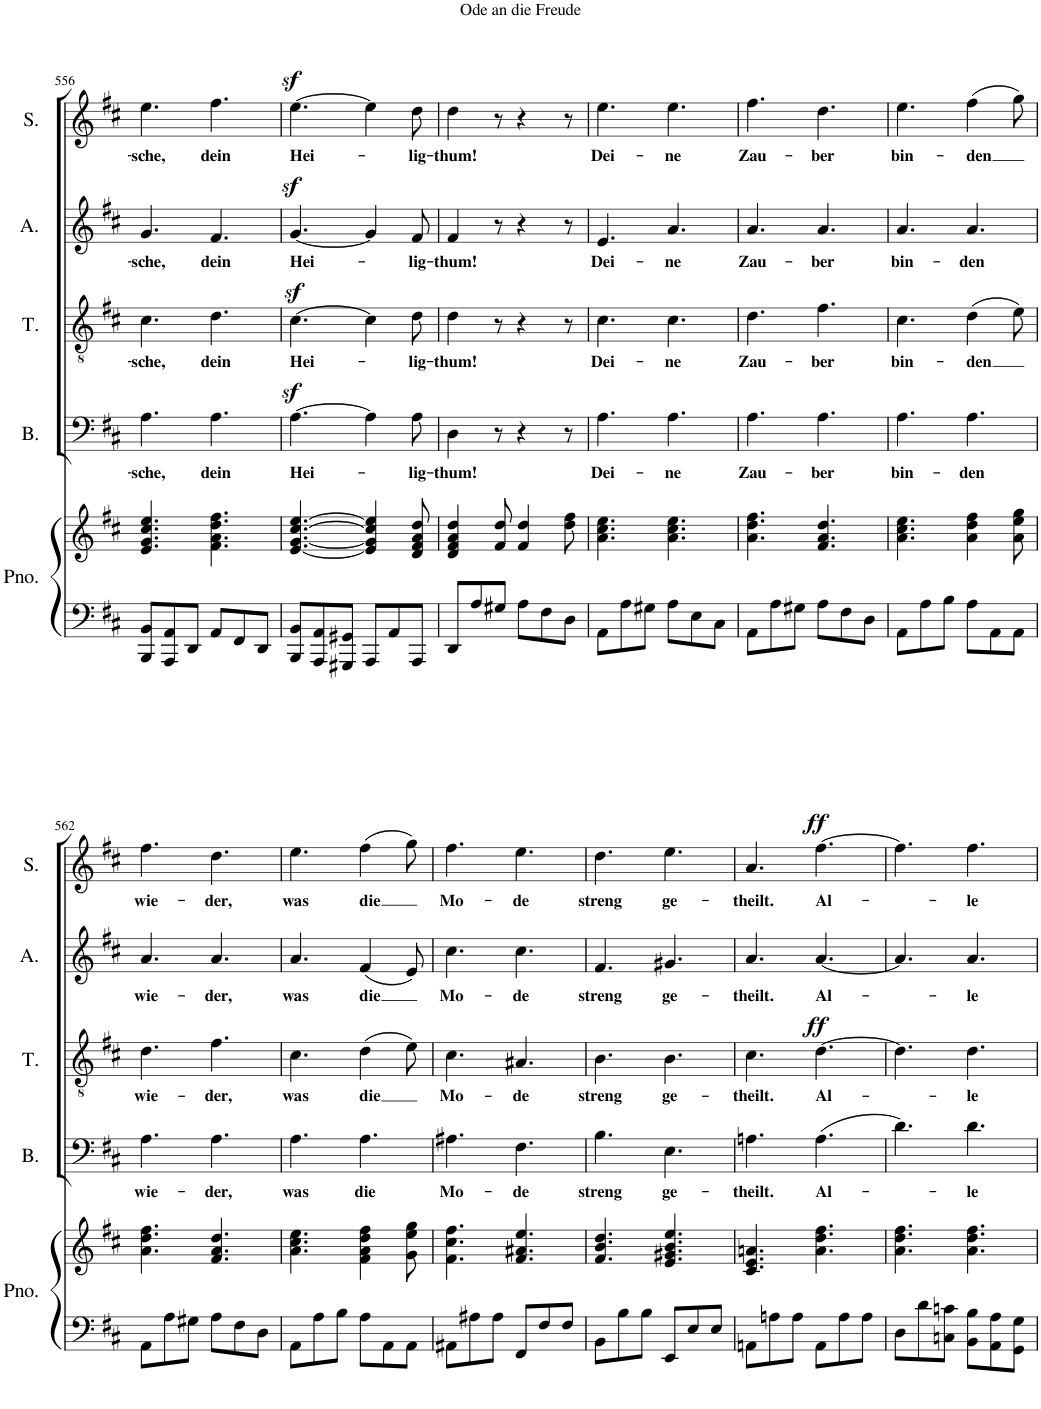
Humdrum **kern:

**kern	**kern	**kern	**text	**kern	**text	**dynam	**kern	**text	**kern	**text	**dynam
*part5	*part5	*part4	*part4	*part3	*part3	*part3	*part2	*part2	*part1	*part1	*part1
*staff6	*staff5	*staff4	*staff4	*staff3	*staff3	*staff3	*staff2	*staff2	*staff1	*staff1	*staff1
*I"Piano	*	*I"Bass	*	*I"Tenor	*	*	*I"Alto	*	*I"Soprano	*	*
*I'Pno.	*	*I'B.	*	*I'T.	*	*	*I'A.	*	*I'S.	*	*
!!LO:PB:g=z
*clefF4	*clefG2	*clefF4	*	*clefGv2	*	*	*clefG2	*	*clefG2	*	*
*k[f#c#]	*k[f#c#]	*k[f#c#]	*	*k[f#c#]	*	*	*k[f#c#]	*	*k[f#c#]	*	*
*M6/8	*M6/8	*M6/8	*	*M6/8	*	*	*M6/8	*	*M6/8	*	*
=556	=556	=556	=556	=556	=556	=556	=556	=556	=556	=556	=556
!	!	!	!LO:LY:b	!	!LO:LY:b	!	!	!LO:LY:b	!	!LO:LY:b	!
8BBB/ 8BB/L	4.e/ 4.g/ 4.cc#/ 4.ee/	4.A\	-sche,	4.c#\	-sche,	.	4.g/	-sche,	4.ee\	-sche,	.
8AAA/ 8AA/	.	.	.	.	.	.	.	.	.	.	.
8DD/J	.	.	.	.	.	.	.	.	.	.	.
!	!	!	!LO:LY:b	!	!LO:LY:b	!	!	!LO:LY:b	!	!LO:LY:b	!
8AA/L	4.f#\ 4.a\ 4.dd\ 4.ff#\	4.A\	dein	4.d\	dein	.	4.f#/	dein	4.ff#\	dein	.
8FF#/	.	.	.	.	.	.	.	.	.	.	.
8DD/J	.	.	.	.	.	.	.	.	.	.	.
=557	=557	=557	=557	=557	=557	=557	=557	=557	=557	=557	=557
!	!	!	!LO:LY:b	!	!LO:LY:b	!	!	!LO:LY:b	!	!LO:LY:b	!
8BBB/ 8BB/L	[4.e/ [4.g/ [4.cc#/ [4.ee/	[4.Az>\	Hei-	[4.c#z>\	Hei-	.	[4.gz>/	Hei-	[4.eez>\	Hei-	.
8AAA/ 8AA/	.	.	.	.	.	.	.	.	.	.	.
8GGG#X/ 8GG#X/J	.	.	.	.	.	.	.	.	.	.	.
8AAA/L	4e/] 4g/] 4cc#/] 4ee/]	4A\]	.	4c#\]	.	.	4g/]	.	4ee\]	.	.
8AA/	.	.	.	.	.	.	.	.	.	.	.
!	!	!	!LO:LY:b	!	!LO:LY:b	!	!	!LO:LY:b	!	!LO:LY:b	!
8AAA/J	8d/ 8f#/ 8a/ 8dd/	8A\	-lig-	8d\	-lig-	.	8f#/	-lig-	8dd\	-lig-	.
=558	=558	=558	=558	=558	=558	=558	=558	=558	=558	=558	=558
!	!	!	!LO:LY:b	!	!LO:LY:b	!	!	!LO:LY:b	!	!LO:LY:b	!
8DD/L	4d/ 4f#/ 4a/ 4dd/	4D\	-thum!	4d\	-thum!	.	4f#/	-thum!	4dd\	-thum!	.
8A/	.	.	.	.	.	.	.	.	.	.	.
8G#X/J	8f#/ 8dd/	8r	.	8r	.	.	8r	.	8r	.	.
8A\L	4f#/ 4dd/	4r	.	4r	.	.	4r	.	4r	.	.
8F#\	.	.	.	.	.	.	.	.	.	.	.
8D\J	8dd\ 8ff#\	8r	.	8r	.	.	8r	.	8r	.	.
=559	=559	=559	=559	=559	=559	=559	=559	=559	=559	=559	=559
!	!	!	!LO:LY:b	!	!LO:LY:b	!	!	!LO:LY:b	!	!LO:LY:b	!
8AA\L	4.a\ 4.cc#\ 4.ee\	4.A\	Dei-	4.c#\	Dei-	.	4.e/	Dei-	4.ee\	Dei-	.
8A\	.	.	.	.	.	.	.	.	.	.	.
8G#X\J	.	.	.	.	.	.	.	.	.	.	.
!	!	!	!LO:LY:b	!	!LO:LY:b	!	!	!LO:LY:b	!	!LO:LY:b	!
8A\L	4.a\ 4.cc#\ 4.ee\	4.A\	-ne	4.c#\	-ne	.	4.a/	-ne	4.ee\	-ne	.
8E\	.	.	.	.	.	.	.	.	.	.	.
8C#\J	.	.	.	.	.	.	.	.	.	.	.
=560	=560	=560	=560	=560	=560	=560	=560	=560	=560	=560	=560
!	!	!	!LO:LY:b	!	!LO:LY:b	!	!	!LO:LY:b	!	!LO:LY:b	!
8AA\L	4.a\ 4.dd\ 4.ff#\	4.A\	Zau-	4.d\	Zau-	.	4.a/	Zau-	4.ff#\	Zau-	.
8A\	.	.	.	.	.	.	.	.	.	.	.
8G#X\J	.	.	.	.	.	.	.	.	.	.	.
!	!	!	!LO:LY:b	!	!LO:LY:b	!	!	!LO:LY:b	!	!LO:LY:b	!
8A\L	4.f#/ 4.a/ 4.dd/	4.A\	-ber	4.f#\	-ber	.	4.a/	-ber	4.dd\	-ber	.
8F#\	.	.	.	.	.	.	.	.	.	.	.
8D\J	.	.	.	.	.	.	.	.	.	.	.
=561	=561	=561	=561	=561	=561	=561	=561	=561	=561	=561	=561
!	!	!	!LO:LY:b	!	!LO:LY:b	!	!	!LO:LY:b	!	!LO:LY:b	!
8AA\L	4.a\ 4.cc#\ 4.ee\	4.A\	bin-	4.c#\	bin-	.	4.a/	bin-	4.ee\	bin-	.
8A\	.	.	.	.	.	.	.	.	.	.	.
8B\J	.	.	.	.	.	.	.	.	.	.	.
!	!	!	!LO:LY:b	!	!LO:LY:b	!	!	!LO:LY:b	!	!LO:LY:b	!
8A\L	4a\ 4dd\ 4ff#\	4.A\	-den	(4d\	-den	.	4.a/	-den	(4ff#\	-den	.
8AA\	.	.	.	.	.	.	.	.	.	.	.
8AA\J	8a\ 8ee\ 8gg\	.	.	8e\)	.	.	.	.	8gg\)	.	.
!!LO:LB:g=z
=562	=562	=562	=562	=562	=562	=562	=562	=562	=562	=562	=562
!	!	!	!LO:LY:b	!	!LO:LY:b	!	!	!LO:LY:b	!	!LO:LY:b	!
8AA\L	4.a\ 4.dd\ 4.ff#\	4.A\	wie-	4.d\	wie-	.	4.a/	wie-	4.ff#\	wie-	.
8A\	.	.	.	.	.	.	.	.	.	.	.
8G#X\J	.	.	.	.	.	.	.	.	.	.	.
!	!	!	!LO:LY:b	!	!LO:LY:b	!	!	!LO:LY:b	!	!LO:LY:b	!
8A\L	4.f#/ 4.a/ 4.dd/	4.A\	-der,	4.f#\	-der,	.	4.a/	-der,	4.dd\	-der,	.
8F#\	.	.	.	.	.	.	.	.	.	.	.
8D\J	.	.	.	.	.	.	.	.	.	.	.
=563	=563	=563	=563	=563	=563	=563	=563	=563	=563	=563	=563
!	!	!	!LO:LY:b	!	!LO:LY:b	!	!	!LO:LY:b	!	!LO:LY:b	!
8AA\L	4.a\ 4.cc#\ 4.ee\	4.A\	was	4.c#\	was	.	4.a/	was	4.ee\	was	.
8A\	.	.	.	.	.	.	.	.	.	.	.
8B\J	.	.	.	.	.	.	.	.	.	.	.
!	!	!	!LO:LY:b	!	!LO:LY:b	!	!	!LO:LY:b	!	!LO:LY:b	!
8A\L	4f#\ 4a\ 4dd\ 4ff#\	4.A\	die	(4d\	die	.	(4f#/	die	(4ff#\	die	.
8AA\	.	.	.	.	.	.	.	.	.	.	.
8AA\J	8g\ 8ee\ 8gg\	.	.	8e\)	.	.	8e/)	.	8gg\)	.	.
=564	=564	=564	=564	=564	=564	=564	=564	=564	=564	=564	=564
!	!	!	!LO:LY:b	!	!LO:LY:b	!	!	!LO:LY:b	!	!LO:LY:b	!
8AA#X\L	4.f#\ 4.cc#\ 4.ff#\	4.A#X\	Mo-	4.c#\	Mo-	.	4.cc#\	Mo-	4.ff#\	Mo-	.
8A#X\	.	.	.	.	.	.	.	.	.	.	.
8A#\J	.	.	.	.	.	.	.	.	.	.	.
!	!	!	!LO:LY:b	!	!LO:LY:b	!	!	!LO:LY:b	!	!LO:LY:b	!
8FF#/L	4.f#/ 4.a#X/ 4.ee/	4.F#\	-de	4.A#X/	-de	.	4.cc#\	-de	4.ee\	-de	.
8F#/	.	.	.	.	.	.	.	.	.	.	.
8F#/J	.	.	.	.	.	.	.	.	.	.	.
=565	=565	=565	=565	=565	=565	=565	=565	=565	=565	=565	=565
!	!	!	!LO:LY:b	!	!LO:LY:b	!	!	!LO:LY:b	!	!LO:LY:b	!
8BB\L	4.f#/ 4.b/ 4.dd/	4.B\	streng	4.B\	streng	.	4.f#/	streng	4.dd\	streng	.
8B\	.	.	.	.	.	.	.	.	.	.	.
8B\J	.	.	.	.	.	.	.	.	.	.	.
!	!	!	!LO:LY:b	!	!LO:LY:b	!	!	!LO:LY:b	!	!LO:LY:b	!
8EE/L	4.e/ 4.g#X/ 4.b/ 4.ee/	4.E\	ge-	4.B\	ge-	.	4.g#X/	ge-	4.ee\	ge-	.
8E/	.	.	.	.	.	.	.	.	.	.	.
8E/J	.	.	.	.	.	.	.	.	.	.	.
=566	=566	=566	=566	=566	=566	=566	=566	=566	=566	=566	=566
!	!	!	!LO:LY:b	!	!LO:LY:b	!	!	!LO:LY:b	!	!LO:LY:b	!
8AAn\L	4.c#/ 4.e/ 4.an/	4.An\	-theilt.	4.c#\	-theilt.	.	4.a/	-theilt.	4.a/	-theilt.	.
8An\	.	.	.	.	.	.	.	.	.	.	.
8A\J	.	.	.	.	.	.	.	.	.	.	.
!	!	!	!LO:LY:b	!	!LO:LY:b	!LO:DY:a	!	!LO:LY:b	!	!LO:LY:b	!LO:DY:a
8AA\L	4.a\ 4.dd\ 4.ff#\	(4.A\	Al-	[4.d\	Al-	ff	[4.a/	Al-	[4.ff#\	Al-	ff
8A\	.	.	.	.	.	.	.	.	.	.	.
8A\J	.	.	.	.	.	.	.	.	.	.	.
=567	=567	=567	=567	=567	=567	=567	=567	=567	=567	=567	=567
8D\L	4.a\ 4.dd\ 4.ff#\	4.d\)	.	4.d\]	.	.	4.a/]	.	4.ff#\]	.	.
8d\	.	.	.	.	.	.	.	.	.	.	.
8Cn\ 8cn\J	.	.	.	.	.	.	.	.	.	.	.
!	!	!	!LO:LY:b	!	!LO:LY:b	!	!	!LO:LY:b	!	!LO:LY:b	!
8BB\ 8B\L	4.a\ 4.dd\ 4.ff#\	4.d\	-le	4.d\	-le	.	4.a/	-le	4.ff#\	-le	.
8AA\ 8A\	.	.	.	.	.	.	.	.	.	.	.
8GG\ 8G\J	.	.	.	.	.	.	.	.	.	.	.
=	=	=	=	=	=	=	=	=	=	=	=
*-	*-	*-	*-	*-	*-	*-	*-	*-	*-	*-	*-
